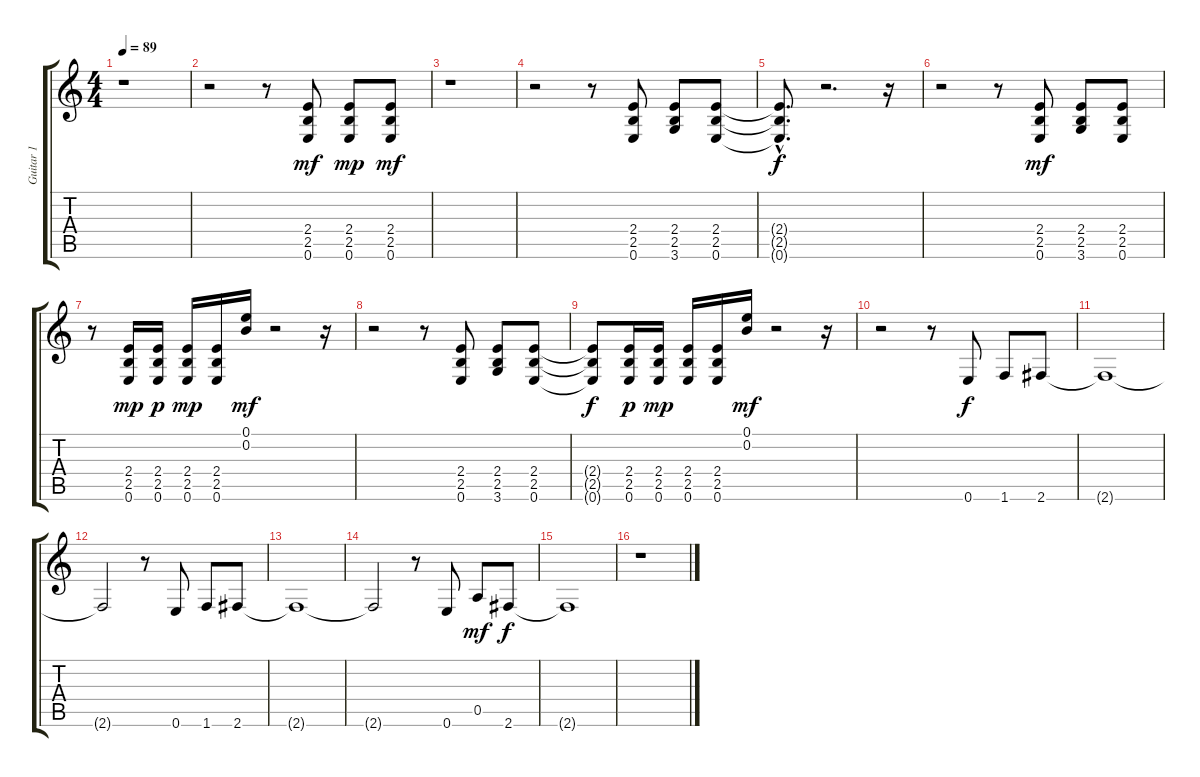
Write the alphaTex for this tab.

\track ("Guitar 1" "Guitar 1") {instrument electricguitarclean}
\staff {score tabs}
\tuning (E4 B3 G3 D3 A2 E2) {hide}
\ts (4 4)
\tempo 89
\clef g2
\ks c
r.1{dy mf instrument electricguitarclean} |
r.2 r.8 (2.4 2.5 0.6).8 (2.4 2.5 0.6).8{dy mp} (2.4 2.5 0.6).8{dy mf} |
r.1 |
r.2 r.8 (2.4 2.5 0.6).8 (2.4 2.5 3.6).8 (2.4 2.5 0.6).8 |
(2.4{hac t} 2.5{hac t} 0.6{hac t}).8{d dy f} r.2{d} r.16 |
r.2 r.8 (2.4 2.5 0.6).8{dy mf} (2.4 2.5 3.6).8 (2.4 2.5 0.6).8 |
r.8 (2.4 2.5 0.6).16{dy mp} (2.4 2.5 0.6).16{dy p} (2.4 2.5 0.6).16{dy mp} (2.4 2.5 0.6).16 (0.1 0.2).16{dy mf} r.2 r.16 |
r.2 r.8 (2.4 2.5 0.6).8 (2.4 2.5 3.6).8 (2.4 2.5 0.6).8 |
(2.4{t} 2.5{t} 0.6{t}).8{dy f} (2.4 2.5 0.6).16{dy p} (2.4 2.5 0.6).16{dy mp} (2.4 2.5 0.6).16 (2.4 2.5 0.6).16 (0.1 0.2).16{dy mf} r.2 r.16 |
r.2 r.8 0.6.8{dy f} 1.6.8 2.6.8 |
2.6{t}.1 |
2.6{t}.2 r.8 0.6.8 1.6.8 2.6.8 |
2.6{t}.1 |
2.6{t}.2 r.8 0.6.8 0.5.8{dy mf} 2.6.8{dy f} |
2.6{t}.1 |
r.1
